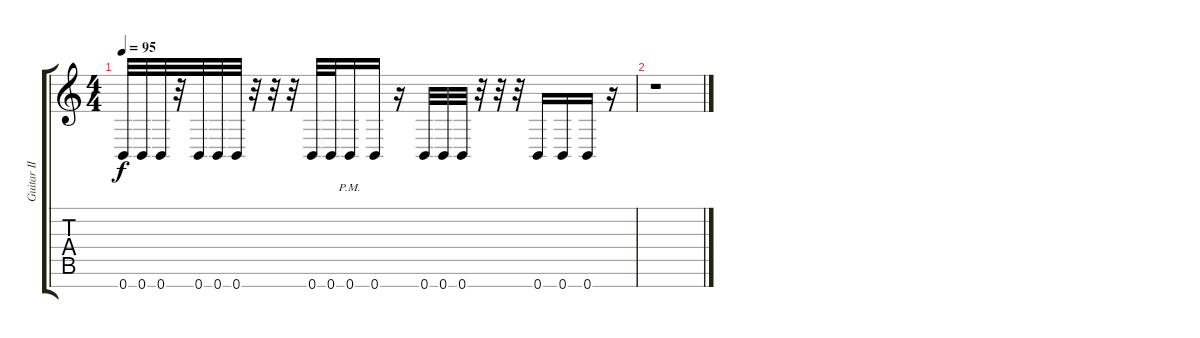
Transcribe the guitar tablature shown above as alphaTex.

\track ("Guitar II" "Guitar II") {instrument distortionguitar}
\staff {score tabs}
\tuning (E4 B3 G3 D3 A2 E2 B1) {hide}
\ts (4 4)
\tempo 95
\clef g2
\ks c
0.7.32{dy f} 0.7.32 0.7.32 r.32 0.7.32 0.7.32 0.7.32 r.32 r.32 r.32 0.7.32 0.7.32 0.7{pm}.16 0.7.16 r.16 0.7.32 0.7.32 0.7.32 r.32 r.32 r.32 0.7.16 0.7.16 0.7.16 r.16 |
r.1
